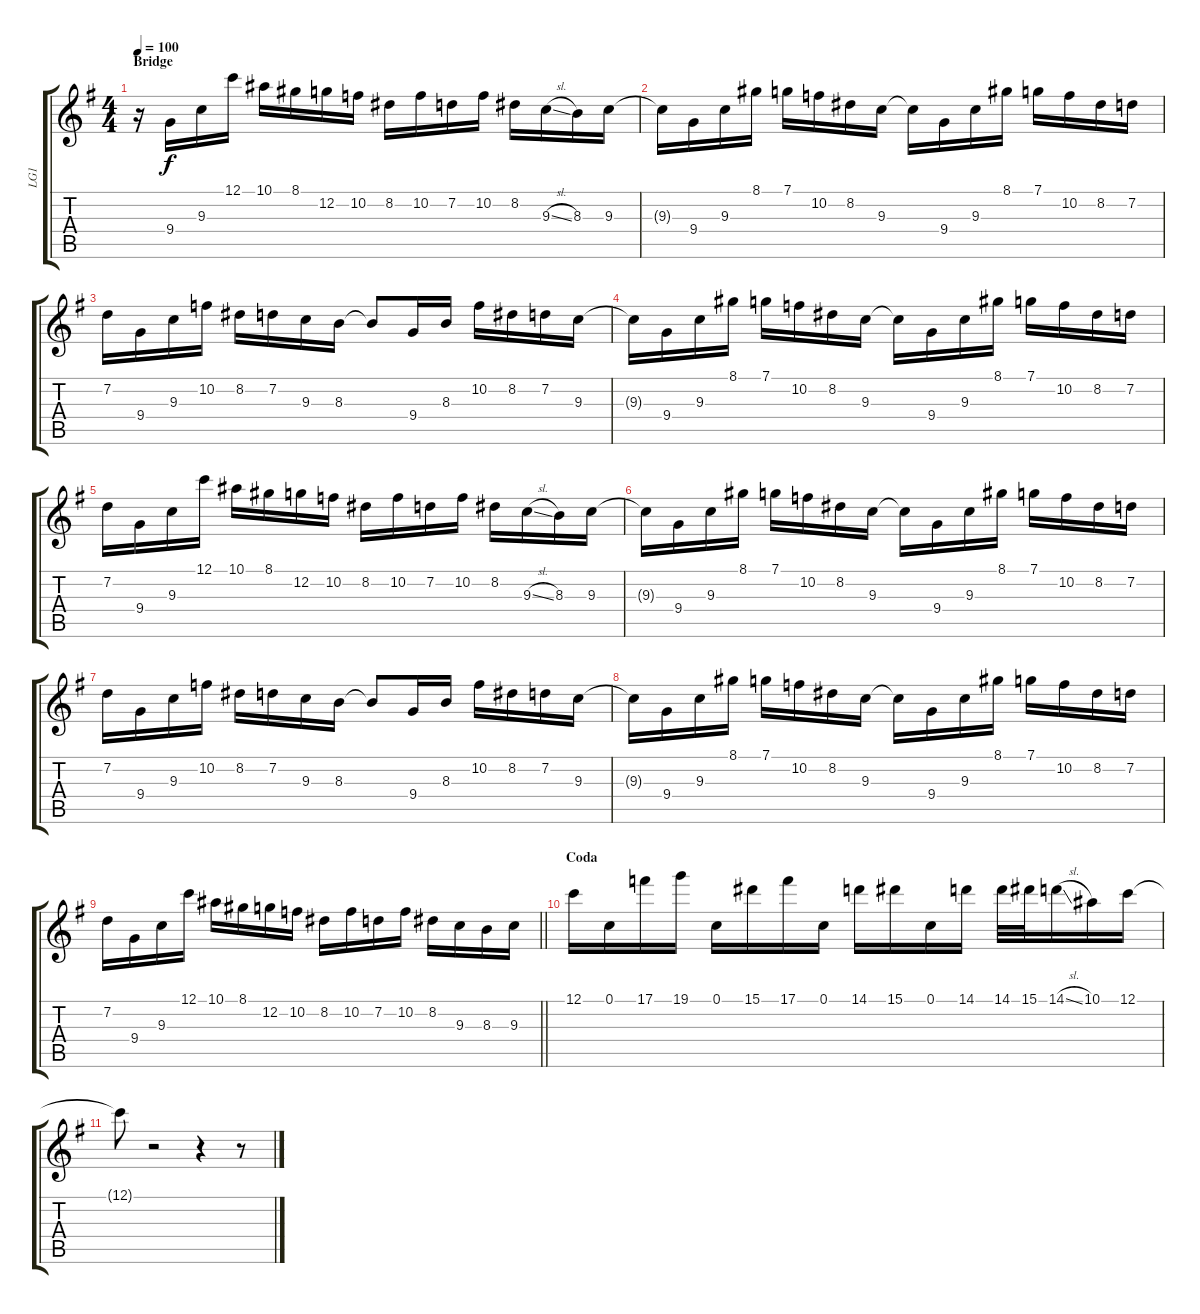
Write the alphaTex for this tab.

\track ("LG1" "LG1") {instrument distortionguitar}
\staff {score tabs}
\tuning (C4 G3 Eb3 Bb2 F2 C2) {hide}
\ts (4 4)
\section ("" "Bridge")
\tempo 100
\clef g2
\ks eminor
r.16{dy f} 9.4.16{balance 0} 9.3.16 12.1.16 10.1.16 8.1.16 12.2.16 10.2.16 8.2.16 10.2.16 7.2.16 10.2.16 8.2.16 9.3{sl}.16 8.3.16 9.3.16 |
9.3{t}.16 9.4.16 9.3.16 8.1.16 7.1.16 10.2.16 8.2.16 9.3.16 9.3{t}.16 9.4.16 9.3.16 8.1.16 7.1.16 10.2.16 8.2.16 7.2.16 |
7.2.16 9.4.16 9.3.16 10.2.16 8.2.16 7.2.16 9.3.16 8.3.16 8.3{t}.8 9.4.16 8.3.16 10.2.16 8.2.16 7.2.16 9.3.16 |
9.3{t}.16 9.4.16 9.3.16 8.1.16 7.1.16 10.2.16 8.2.16 9.3.16 9.3{t}.16 9.4.16 9.3.16 8.1.16 7.1.16 10.2.16 8.2.16 7.2.16 |
7.2.16 9.4.16 9.3.16 12.1.16 10.1.16 8.1.16 12.2.16 10.2.16 8.2.16 10.2.16 7.2.16 10.2.16 8.2.16 9.3{sl}.16 8.3.16 9.3.16 |
9.3{t}.16 9.4.16 9.3.16 8.1.16 7.1.16 10.2.16 8.2.16 9.3.16 9.3{t}.16 9.4.16 9.3.16 8.1.16 7.1.16 10.2.16 8.2.16 7.2.16 |
7.2.16 9.4.16 9.3.16 10.2.16 8.2.16 7.2.16 9.3.16 8.3.16 8.3{t}.8 9.4.16 8.3.16 10.2.16 8.2.16 7.2.16 9.3.16 |
9.3{t}.16 9.4.16 9.3.16 8.1.16 7.1.16 10.2.16 8.2.16 9.3.16 9.3{t}.16 9.4.16 9.3.16 8.1.16 7.1.16 10.2.16 8.2.16 7.2.16 |
\barLineRight lightlight
7.2.16 9.4.16 9.3.16 12.1.16 10.1.16 8.1.16 12.2.16 10.2.16 8.2.16 10.2.16 7.2.16 10.2.16 8.2.16 9.3.16 8.3.16 9.3.16 |
\section ("" "Coda")
12.1.16{balance 0} 0.1.16 17.1.16 19.1.16 0.1.16 15.1.16 17.1.16 0.1.16 14.1.16 15.1.16 0.1.16 14.1.16 14.1.32 15.1.32 14.1{sl}.16 10.1.16 12.1.16 |
12.1{t}.8 r.2 r.4 r.8
